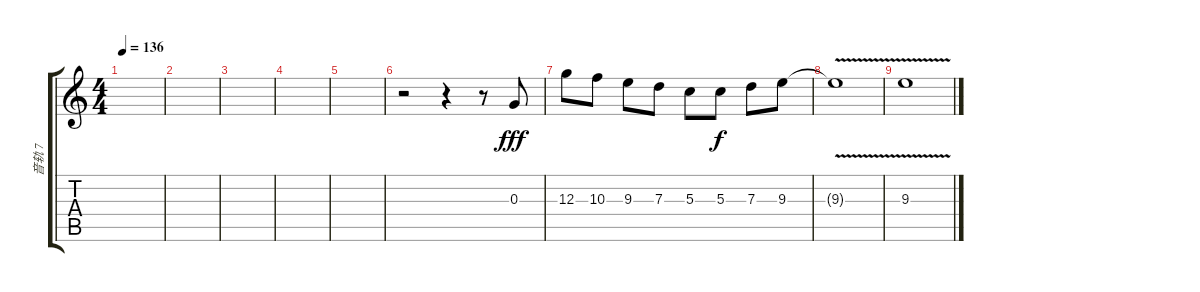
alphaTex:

\track ("音轨 7" "音轨 7") {instrument acousticguitarsteel}
\staff {score tabs}
\tuning (E4 B3 G3 D3 A2 E2) {hide}
\ts (4 4)
\tempo 136
\clef g2
\ks c
|
|
|
|
|
r.2 r.4 r.8 0.3.8{dy fff} |
12.3.8 10.3.8 9.3.8 7.3.8 5.3.8 5.3.8{dy f} 7.3.8 9.3.8 |
9.3{v t}.1 |
9.3{v}.1
